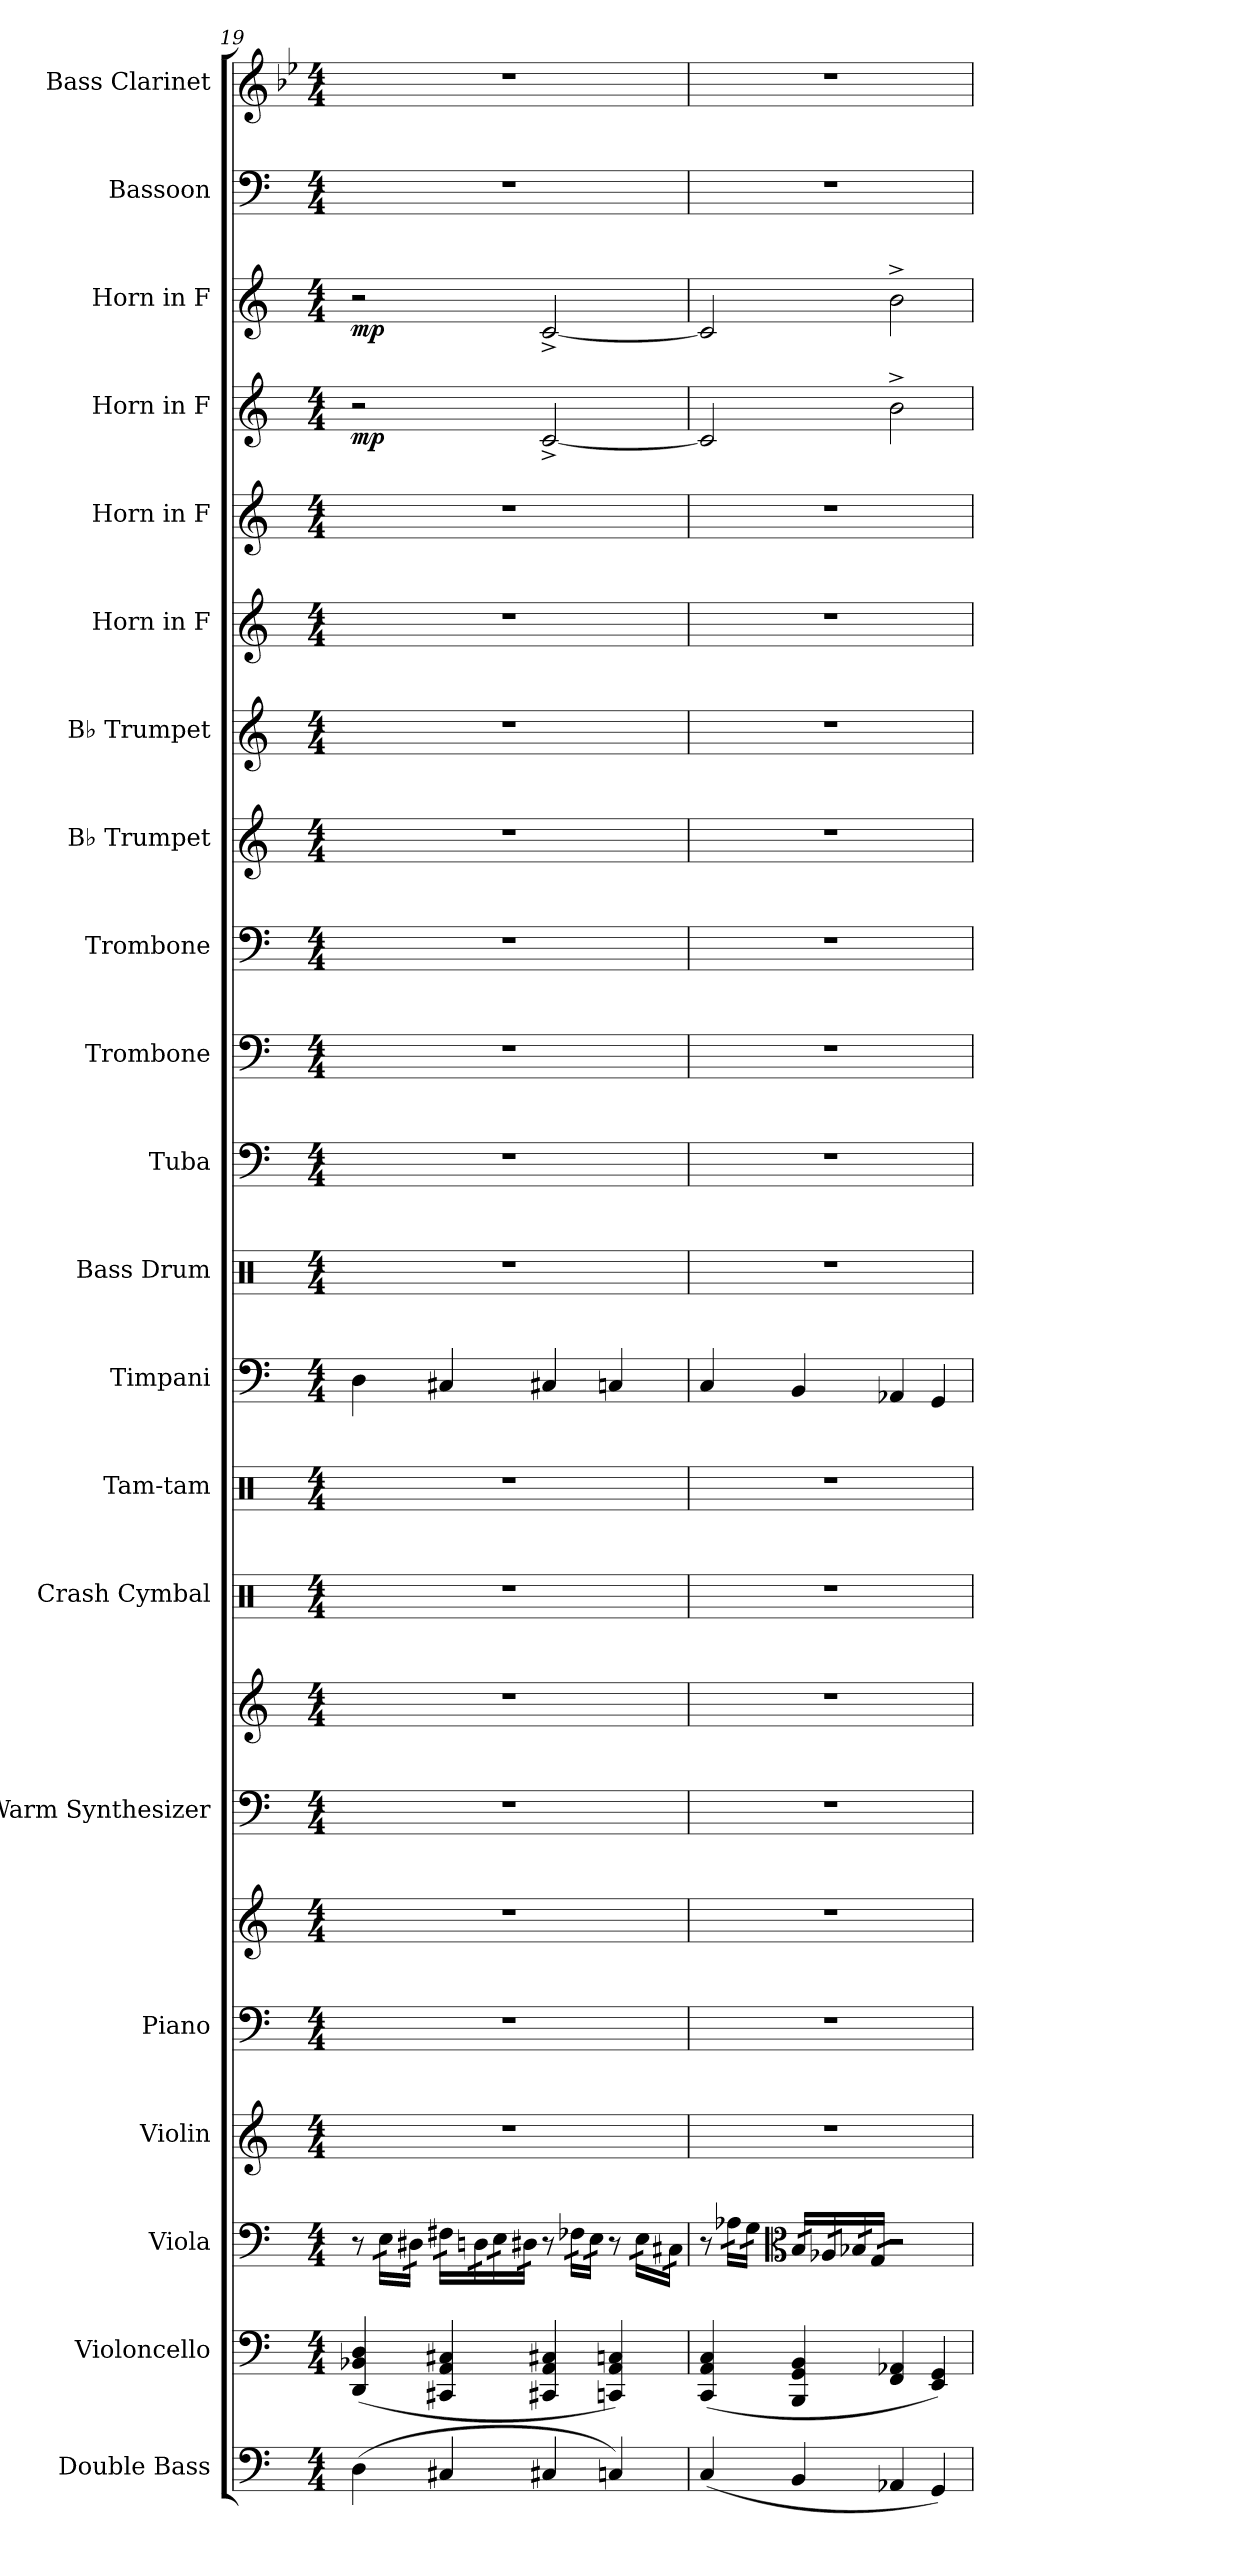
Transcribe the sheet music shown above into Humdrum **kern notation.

**kern	**kern	**kern	**kern	**kern	**kern	**kern	**kern	**kern	**kern	**kern	**kern	**kern	**kern	**kern	**kern	**kern	**kern	**kern	**kern	**dynam	**kern	**dynam	**kern	**kern
*part21	*part20	*part19	*part18	*part17	*part17	*part16	*part16	*part15	*part14	*part13	*part12	*part11	*part10	*part9	*part8	*part7	*part6	*part5	*part4	*part4	*part3	*part3	*part2	*part1
*staff23	*staff22	*staff21	*staff20	*staff19	*staff18	*staff17	*staff16	*staff15	*staff14	*staff13	*staff12	*staff11	*staff10	*staff9	*staff8	*staff7	*staff6	*staff5	*staff4	*staff4	*staff3	*staff3	*staff2	*staff1
*I"Double Bass	*I"Violoncello	*I"Viola	*I"Violin	*I"Piano	*	*I"Warm Synthesizer	*	*I"Crash Cymbal	*I"Tam-tam	*I"Timpani	*I"Bass Drum	*I"Tuba	*I"Trombone	*I"Trombone	*I"B♭ Trumpet	*I"B♭ Trumpet	*I"Horn in F	*I"Horn in F	*I"Horn in F	*	*I"Horn in F	*	*I"Bassoon	*I"Bass Clarinet
*I'Db.	*I'Vc.	*I'Vla.	*I'Vln.	*I'Pno.	*	*I'Synth.	*	*I'Cr. Cym.	*I'Tam-tam	*I'Timp.	*I'B. Dr.	*I'Tba.	*I'Tbn.	*I'Tbn.	*I'B♭ Tpt.	*I'B♭ Tpt.	*	*	*	*	*	*	*I'Bsn.	*I'B. Cl.
*clefF4	*clefF4	*clefF4	*clefG2	*clefF4	*clefG2	*clefF4	*clefG2	*clefX	*clefX	*clefF4	*clefX	*clefF4	*clefF4	*clefF4	*clefG2	*clefG2	*clefG2	*clefG2	*clefG2	*	*clefG2	*	*clefF4	*clefG2
*ITrd7c12	*	*	*	*	*	*	*	*	*	*	*	*	*	*	*ITrd1c2	*ITrd1c2	*ITrd4c7	*ITrd4c7	*ITrd4c7	*	*ITrd4c7	*	*	*ITrd8c14
*k[]	*k[]	*k[]	*k[]	*k[]	*k[]	*k[]	*k[]	*k[]	*k[]	*k[]	*k[]	*k[]	*k[]	*k[]	*k[b-e-]	*k[b-e-]	*k[b-]	*k[b-]	*k[b-]	*	*k[b-]	*	*k[]	*k[b-e-]
*M4/4	*M4/4	*M4/4	*M4/4	*M4/4	*M4/4	*M4/4	*M4/4	*M4/4	*M4/4	*M4/4	*M4/4	*M4/4	*M4/4	*M4/4	*M4/4	*M4/4	*M4/4	*M4/4	*M4/4	*	*M4/4	*	*M4/4	*M4/4
=19	=19	=19	=19	=19	=19	=19	=19	=19	=19	=19	=19	=19	=19	=19	=19	=19	=19	=19	=19	=19	=19	=19	=19	=19
!	!	!	!	!	!	!	!	!	!	!	!	!	!	!	!	!	!	!	!	!LO:DY:b	!	!LO:DY:b	!	!
(4DD\	(4DD/ 4BB-X/ 4D/	8r	1r	1r	1r	1r	1r	1r	1r	4D\	1r	1r	1r	1r	1r	1r	1r	1r	2r	mp	2r	mp	1r	1r
*	*	*tremolo	*	*	*	*	*	*	*	*	*	*	*	*	*	*	*	*	*	*	*	*	*	*
.	.	32E\LLL	.	.	.	.	.	.	.	.	.	.	.	.	.	.	.	.	.	.	.	.	.	.
.	.	32E\	.	.	.	.	.	.	.	.	.	.	.	.	.	.	.	.	.	.	.	.	.	.
.	.	32D#X\	.	.	.	.	.	.	.	.	.	.	.	.	.	.	.	.	.	.	.	.	.	.
.	.	32D#X\JJJ	.	.	.	.	.	.	.	.	.	.	.	.	.	.	.	.	.	.	.	.	.	.
4CC#X/	4CC#X/ 4AA/ 4C#X/	32F#X\LLL	.	.	.	.	.	.	.	4C#X/	.	.	.	.	.	.	.	.	.	.	.	.	.	.
.	.	32F#X\	.	.	.	.	.	.	.	.	.	.	.	.	.	.	.	.	.	.	.	.	.	.
.	.	32Dn\	.	.	.	.	.	.	.	.	.	.	.	.	.	.	.	.	.	.	.	.	.	.
.	.	32Dn\	.	.	.	.	.	.	.	.	.	.	.	.	.	.	.	.	.	.	.	.	.	.
.	.	32E\	.	.	.	.	.	.	.	.	.	.	.	.	.	.	.	.	.	.	.	.	.	.
.	.	32E\	.	.	.	.	.	.	.	.	.	.	.	.	.	.	.	.	.	.	.	.	.	.
.	.	32D#X\	.	.	.	.	.	.	.	.	.	.	.	.	.	.	.	.	.	.	.	.	.	.
.	.	32D#X\JJJ	.	.	.	.	.	.	.	.	.	.	.	.	.	.	.	.	.	.	.	.	.	.
4CC#X/	4CC#X/ 4AA/ 4C#X/	8r	.	.	.	.	.	.	.	4C#X/	.	.	.	.	.	.	.	.	[2F^/	.	[2F^/	.	.	.
.	.	32F-X\LLL	.	.	.	.	.	.	.	.	.	.	.	.	.	.	.	.	.	.	.	.	.	.
.	.	32F-X\	.	.	.	.	.	.	.	.	.	.	.	.	.	.	.	.	.	.	.	.	.	.
.	.	32E\	.	.	.	.	.	.	.	.	.	.	.	.	.	.	.	.	.	.	.	.	.	.
.	.	32E\JJJ	.	.	.	.	.	.	.	.	.	.	.	.	.	.	.	.	.	.	.	.	.	.
4CCn/)	4CCn/ 4AA/ 4Cn/)	8r	.	.	.	.	.	.	.	4Cn/	.	.	.	.	.	.	.	.	.	.	.	.	.	.
.	.	32E\LLL	.	.	.	.	.	.	.	.	.	.	.	.	.	.	.	.	.	.	.	.	.	.
.	.	32E\	.	.	.	.	.	.	.	.	.	.	.	.	.	.	.	.	.	.	.	.	.	.
.	.	32C#X\	.	.	.	.	.	.	.	.	.	.	.	.	.	.	.	.	.	.	.	.	.	.
.	.	32C#X\JJJ	.	.	.	.	.	.	.	.	.	.	.	.	.	.	.	.	.	.	.	.	.	.
=20	=20	=20	=20	=20	=20	=20	=20	=20	=20	=20	=20	=20	=20	=20	=20	=20	=20	=20	=20	=20	=20	=20	=20	=20
(4CC/	(4CC/ 4AA/ 4C/	8r	1r	1r	1r	1r	1r	1r	1r	4C/	1r	1r	1r	1r	1r	1r	1r	1r	2F/]	.	2F/]	.	1r	1r
.	.	32A-X\LLL	.	.	.	.	.	.	.	.	.	.	.	.	.	.	.	.	.	.	.	.	.	.
.	.	32A-X\	.	.	.	.	.	.	.	.	.	.	.	.	.	.	.	.	.	.	.	.	.	.
.	.	32G\	.	.	.	.	.	.	.	.	.	.	.	.	.	.	.	.	.	.	.	.	.	.
.	.	32G\JJJ	.	.	.	.	.	.	.	.	.	.	.	.	.	.	.	.	.	.	.	.	.	.
*	*	*clefC3	*	*	*	*	*	*	*	*	*	*	*	*	*	*	*	*	*	*	*	*	*	*
4BBB/	4BBB/ 4GG/ 4BB/	32B/LLL	.	.	.	.	.	.	.	4BB/	.	.	.	.	.	.	.	.	.	.	.	.	.	.
.	.	32B/	.	.	.	.	.	.	.	.	.	.	.	.	.	.	.	.	.	.	.	.	.	.
.	.	32A-X/	.	.	.	.	.	.	.	.	.	.	.	.	.	.	.	.	.	.	.	.	.	.
.	.	32A-X/	.	.	.	.	.	.	.	.	.	.	.	.	.	.	.	.	.	.	.	.	.	.
.	.	32B-X/	.	.	.	.	.	.	.	.	.	.	.	.	.	.	.	.	.	.	.	.	.	.
.	.	32B-X/	.	.	.	.	.	.	.	.	.	.	.	.	.	.	.	.	.	.	.	.	.	.
.	.	32G/	.	.	.	.	.	.	.	.	.	.	.	.	.	.	.	.	.	.	.	.	.	.
.	.	32G/JJJ	.	.	.	.	.	.	.	.	.	.	.	.	.	.	.	.	.	.	.	.	.	.
*	*	*Xtremolo	*	*	*	*	*	*	*	*	*	*	*	*	*	*	*	*	*	*	*	*	*	*
4AAA-X/	4FF/ 4AA-X/	2r	.	.	.	.	.	.	.	4AA-X/	.	.	.	.	.	.	.	.	2e^\	.	2e^\	.	.	.
4GGG/)	4EE/ 4GG/)	.	.	.	.	.	.	.	.	4GG/	.	.	.	.	.	.	.	.	.	.	.	.	.	.
=	=	=	=	=	=	=	=	=	=	=	=	=	=	=	=	=	=	=	=	=	=	=	=	=
*-	*-	*-	*-	*-	*-	*-	*-	*-	*-	*-	*-	*-	*-	*-	*-	*-	*-	*-	*-	*-	*-	*-	*-	*-
